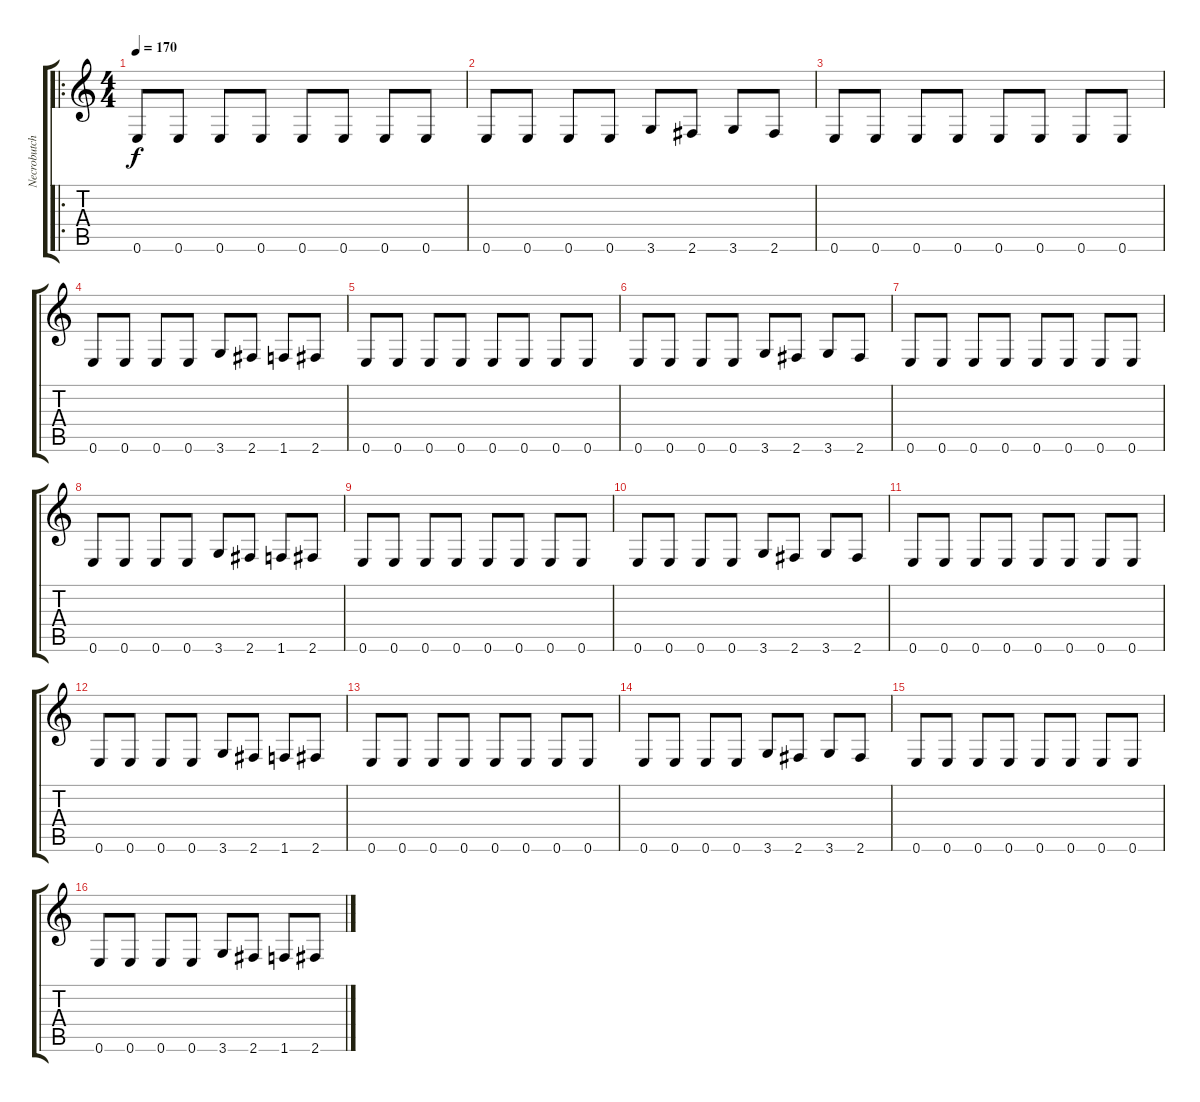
\track ("Necrobutcher - Bass" "Necrobutch") {instrument contrabass}
\staff {score tabs}
\tuning (E4 B3 G3 D3 A2 E2) {hide}
\ro
\ts (4 4)
\tempo 170
\clef g2
\ks c
0.6.8{dy f instrument contrabass} 0.6.8 0.6.8 0.6.8 0.6.8 0.6.8 0.6.8 0.6.8 |
0.6.8 0.6.8 0.6.8 0.6.8 3.6.8 2.6.8 3.6.8 2.6.8 |
0.6.8 0.6.8 0.6.8 0.6.8 0.6.8 0.6.8 0.6.8 0.6.8 |
0.6.8 0.6.8 0.6.8 0.6.8 3.6.8 2.6.8 1.6.8 2.6.8 |
0.6.8 0.6.8 0.6.8 0.6.8 0.6.8 0.6.8 0.6.8 0.6.8 |
0.6.8 0.6.8 0.6.8 0.6.8 3.6.8 2.6.8 3.6.8 2.6.8 |
0.6.8 0.6.8 0.6.8 0.6.8 0.6.8 0.6.8 0.6.8 0.6.8 |
0.6.8 0.6.8 0.6.8 0.6.8 3.6.8 2.6.8 1.6.8 2.6.8 |
0.6.8 0.6.8 0.6.8 0.6.8 0.6.8 0.6.8 0.6.8 0.6.8 |
0.6.8 0.6.8 0.6.8 0.6.8 3.6.8 2.6.8 3.6.8 2.6.8 |
0.6.8 0.6.8 0.6.8 0.6.8 0.6.8 0.6.8 0.6.8 0.6.8 |
0.6.8 0.6.8 0.6.8 0.6.8 3.6.8 2.6.8 1.6.8 2.6.8 |
0.6.8 0.6.8 0.6.8 0.6.8 0.6.8 0.6.8 0.6.8 0.6.8 |
0.6.8 0.6.8 0.6.8 0.6.8 3.6.8 2.6.8 3.6.8 2.6.8 |
0.6.8 0.6.8 0.6.8 0.6.8 0.6.8 0.6.8 0.6.8 0.6.8 |
0.6.8 0.6.8 0.6.8 0.6.8 3.6.8 2.6.8 1.6.8 2.6.8
